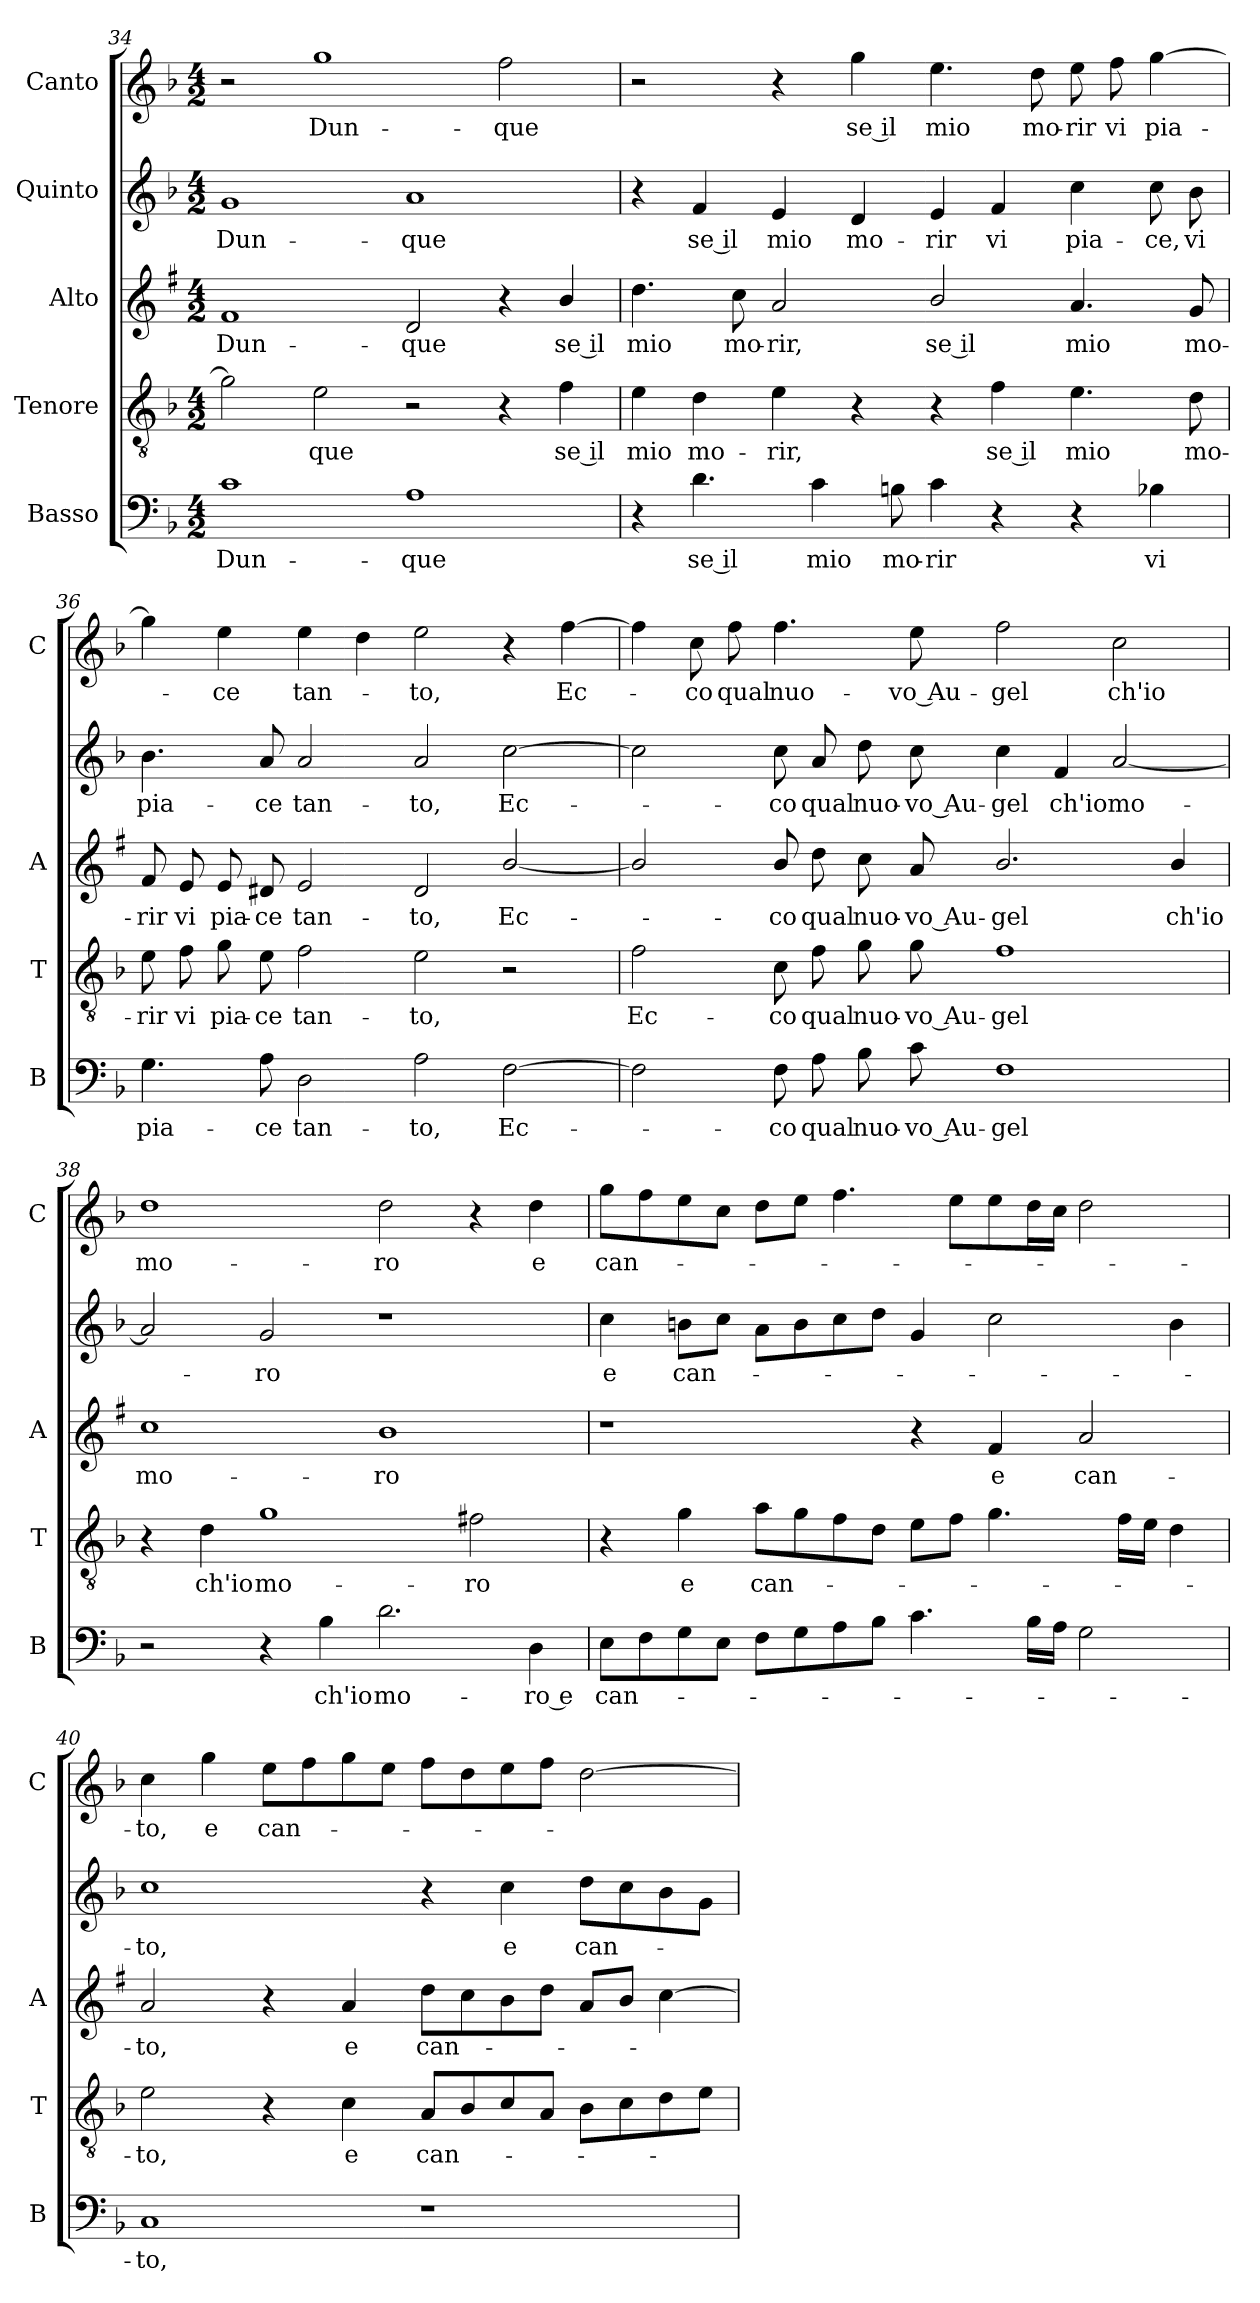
**kern	**text	**kern	**text	**kern	**text	**kern	**text	**kern	**text
*part5	*part5	*part4	*part4	*part3	*part3	*part2	*part2	*part1	*part1
*staff5	*staff5	*staff4	*staff4	*staff3	*staff3	*staff2	*staff2	*staff1	*staff1
*I"Basso	*	*I"Tenore	*	*I"Alto	*	*I"Quinto	*	*I"Canto	*
*I'B	*	*I'T	*	*I'A	*	*	*	*I'C	*
*clefF4	*	*clefGv2	*	*clefG2	*	*clefG2	*	*clefG2	*
*	*	*	*	*ITrd1c2	*	*	*	*	*
*k[b-]	*	*k[b-]	*	*k[b-]	*	*k[b-]	*	*k[b-]	*
*F:	*	*F:	*	*F:	*	*F:	*	*F:	*
*M4/2	*	*M4/2	*	*M4/2	*	*M4/2	*	*M4/2	*
=34	=34	=34	=34	=34	=34	=34	=34	=34	=34
!	!LO:LY:b	!	!	!	!LO:LY:b	!	!LO:LY:b	!	!
1c	Dun-	2g\]	.	1e	Dun-	1g	Dun-	2r	.
!	!	!	!LO:LY:b	!	!	!	!	!	!LO:LY:b
.	.	2e\	-que	.	.	.	.	1gg	Dun-
!	!LO:LY:b	!	!	!	!LO:LY:b	!	!LO:LY:b	!	!
1A	-que	2r	.	2c/	-que	1a	-que	.	.
!	!	!	!	!	!	!	!	!	!LO:LY:b
.	.	4r	.	4r	.	.	.	2ff\	-que
!	!	!	!LO:LY:b	!	!LO:LY:b	!	!	!	!
.	.	4f\	se il	4a/	se il	.	.	.	.
!!LO:LB:g=z
=35	=35	=35	=35	=35	=35	=35	=35	=35	=35
!	!	!	!LO:LY:b	!	!LO:LY:b	!	!	!	!
4r	.	4e\	mio	4.cc\	mio	4r	.	2r	.
!	!LO:LY:b	!	!LO:LY:b	!	!	!	!LO:LY:b	!	!
4.d\	se il	4d\	mo-	.	.	4f/	se il	.	.
!	!	!	!	!	!LO:LY:b	!	!	!	!
.	.	.	.	8b-\	mo-	.	.	.	.
!	!	!	!LO:LY:b	!	!LO:LY:b	!	!LO:LY:b	!	!
.	.	4e\	-rir,	2g/	-rir,	4e/	mio	4r	.
!	!LO:LY:b	!	!	!	!	!	!	!	!
4c\	mio	.	.	.	.	.	.	.	.
!	!	!	!	!	!	!	!LO:LY:b	!	!LO:LY:b
.	.	4r	.	.	.	4d/	mo-	4gg\	se il
!	!LO:LY:b	!	!	!	!	!	!	!	!
8Bn\	mo-	.	.	.	.	.	.	.	.
!	!LO:LY:b	!	!	!	!LO:LY:b	!	!LO:LY:b	!	!LO:LY:b
4c\	-rir	4r	.	2a/	se il	4e/	-rir	4.ee\	mio
!	!	!	!LO:LY:b	!	!	!	!LO:LY:b	!	!
4r	.	4f\	se il	.	.	4f/	vi	.	.
!	!	!	!	!	!	!	!	!	!LO:LY:b
.	.	.	.	.	.	.	.	8dd\	mo-
!	!	!	!LO:LY:b	!	!LO:LY:b	!	!LO:LY:b	!	!LO:LY:b
4r	.	4.e\	mio	4.g/	mio	4cc\	pia-	8ee\	-rir
!	!	!	!	!	!	!	!	!	!LO:LY:b
.	.	.	.	.	.	.	.	8ff\	vi
!	!LO:LY:b	!	!	!	!	!	!LO:LY:b	!	!LO:LY:b
4B-X\	vi	.	.	.	.	8cc\	-ce,	[4gg\	pia-
!	!	!	!LO:LY:b	!	!LO:LY:b	!	!LO:LY:b	!	!
.	.	8d\	mo-	8f/	mo-	8b-\	vi	.	.
=36	=36	=36	=36	=36	=36	=36	=36	=36	=36
!	!LO:LY:b	!	!LO:LY:b	!	!LO:LY:b	!	!LO:LY:b	!	!
4.G\	pia-	8e\	-rir	8e/	-rir	4.b-\	pia-	4gg\]	.
!	!	!	!LO:LY:b	!	!LO:LY:b	!	!	!	!
.	.	8f\	vi	8d/	vi	.	.	.	.
!	!	!	!LO:LY:b	!	!LO:LY:b	!	!	!	!LO:LY:b
.	.	8g\	pia-	8d/	pia-	.	.	4ee\	-ce
!	!LO:LY:b	!	!LO:LY:b	!	!LO:LY:b	!	!LO:LY:b	!	!
8A\	-ce	8e\	-ce	8c#X/	-ce	8a/	-ce	.	.
!	!LO:LY:b	!	!LO:LY:b	!	!LO:LY:b	!	!LO:LY:b	!	!LO:LY:b
2D\	tan-	2f\	tan-	2d/	tan-	2a/	tan-	4ee\	tan-
.	.	.	.	.	.	.	.	4dd\	.
!	!LO:LY:b	!	!LO:LY:b	!	!LO:LY:b	!	!LO:LY:b	!	!LO:LY:b
2A\	-to,	2e\	-to,	2c#/	-to,	2a/	-to,	2ee\	-to,
!	!LO:LY:b	!	!	!	!LO:LY:b	!	!LO:LY:b	!	!
[2F\	Ec-	2r	.	[2a/	Ec-	[2cc\	Ec-	4r	.
!	!	!	!	!	!	!	!	!	!LO:LY:b
.	.	.	.	.	.	.	.	[4ff\	Ec-
!!LO:LB:g=z
=37	=37	=37	=37	=37	=37	=37	=37	=37	=37
!	!	!	!LO:LY:b	!	!	!	!	!	!
2F\]	.	2f\	Ec-	2a/]	.	2cc\]	.	4ff\]	.
!	!	!	!	!	!	!	!	!	!LO:LY:b
.	.	.	.	.	.	.	.	8cc\	-co
!	!	!	!	!	!	!	!	!	!LO:LY:b
.	.	.	.	.	.	.	.	8ff\	qual
!	!LO:LY:b	!	!LO:LY:b	!	!LO:LY:b	!	!LO:LY:b	!	!LO:LY:b
8F\	-co	8c\	-co	8a/	-co	8cc\	-co	4.ff\	nuo-
!	!LO:LY:b	!	!LO:LY:b	!	!LO:LY:b	!	!LO:LY:b	!	!
8A\	qual	8f\	qual	8cc\	qual	8a/	qual	.	.
!	!LO:LY:b	!	!LO:LY:b	!	!LO:LY:b	!	!LO:LY:b	!	!
8B-\	nuo-	8g\	nuo-	8b-\	nuo-	8dd\	nuo-	.	.
!	!LO:LY:b	!	!LO:LY:b	!	!LO:LY:b	!	!LO:LY:b	!	!LO:LY:b
8c\	-vo Au-	8g\	-vo Au-	8g/	-vo Au-	8cc\	-vo Au-	8ee\	-vo Au-
!	!LO:LY:b	!	!LO:LY:b	!	!LO:LY:b	!	!LO:LY:b	!	!LO:LY:b
1F	-gel	1f	-gel	2.a/	-gel	4cc\	-gel	2ff\	-gel
!	!	!	!	!	!	!	!LO:LY:b	!	!
.	.	.	.	.	.	4f/	ch'io	.	.
!	!	!	!	!	!	!	!LO:LY:b	!	!LO:LY:b
.	.	.	.	.	.	[2a/	mo-	2cc\	ch'io
!	!	!	!	!	!LO:LY:b	!	!	!	!
.	.	.	.	4a/	ch'io	.	.	.	.
=38	=38	=38	=38	=38	=38	=38	=38	=38	=38
!	!	!	!	!	!LO:LY:b	!	!	!	!LO:LY:b
2r	.	4r	.	1b-	mo-	2a/]	.	1dd	mo-
!	!	!	!LO:LY:b	!	!	!	!	!	!
.	.	4d\	ch'io	.	.	.	.	.	.
!	!	!	!LO:LY:b	!	!	!	!LO:LY:b	!	!
4r	.	1g	mo-	.	.	2g/	-ro	.	.
!	!LO:LY:b	!	!	!	!	!	!	!	!
4B-\	ch'io	.	.	.	.	.	.	.	.
!	!LO:LY:b	!	!	!	!LO:LY:b	!	!	!	!LO:LY:b
2.d\	mo-	.	.	1a	-ro	1r	.	2dd\	-ro
!	!	!	!LO:LY:b	!	!	!	!	!	!
.	.	2f#X\	-ro	.	.	.	.	4r	.
!	!LO:LY:b	!	!	!	!	!	!	!	!LO:LY:b
4D\	-ro e	.	.	.	.	.	.	4dd\	e
=39	=39	=39	=39	=39	=39	=39	=39	=39	=39
!	!LO:LY:b	!	!	!	!	!	!LO:LY:b	!	!LO:LY:b
8E\L	can-	4r	.	1r	.	4cc\	e	8gg\L	can-
8F\	.	.	.	.	.	.	.	8ff\	.
!	!	!	!LO:LY:b	!	!	!	!LO:LY:b	!	!
8G\	.	4g\	e	.	.	8bn\L	can-	8ee\	.
8E\J	.	.	.	.	.	8cc\J	.	8cc\J	.
!	!	!	!LO:LY:b	!	!	!	!	!	!
8F\L	.	8a\L	can-	.	.	8a\L	.	8dd\L	.
8G\	.	8g\	.	.	.	8b\	.	8ee\J	.
8A\	.	8f\	.	.	.	8cc\	.	4.ff\	.
8B-\J	.	8d\J	.	.	.	8dd\J	.	.	.
4.c\	.	8e\L	.	4r	.	4g/	.	.	.
.	.	8f\J	.	.	.	.	.	8ee\L	.
!	!	!	!	!	!LO:LY:b	!	!	!	!
.	.	4.g\	.	4e/	e	2cc\	.	8ee\	.
16B-\LL	.	.	.	.	.	.	.	16dd\L	.
16A\JJ	.	.	.	.	.	.	.	16cc\JJ	.
!	!	!	!	!	!LO:LY:b	!	!	!	!
2G\	.	.	.	2g/	can-	.	.	2dd\	.
.	.	16f\LL	.	.	.	.	.	.	.
.	.	16e\JJ	.	.	.	.	.	.	.
.	.	4d\	.	.	.	4b\	.	.	.
!!LO:PB:g=z
=40	=40	=40	=40	=40	=40	=40	=40	=40	=40
!	!LO:LY:b	!	!LO:LY:b	!	!LO:LY:b	!	!LO:LY:b	!	!LO:LY:b
1C	-to,	2e\	-to,	2g/	-to,	1cc	-to,	4cc\	-to,
!	!	!	!	!	!	!	!	!	!LO:LY:b
.	.	.	.	.	.	.	.	4gg\	e
!	!	!	!	!	!	!	!	!	!LO:LY:b
.	.	4r	.	4r	.	.	.	8ee\L	can-
.	.	.	.	.	.	.	.	8ff\	.
!	!	!	!LO:LY:b	!	!LO:LY:b	!	!	!	!
.	.	4c\	e	4g/	e	.	.	8gg\	.
.	.	.	.	.	.	.	.	8ee\J	.
!	!	!	!LO:LY:b	!	!LO:LY:b	!	!	!	!
1r	.	8A/L	can-	8cc\L	can-	4r	.	8ff\L	.
.	.	8B-/	.	8b-\	.	.	.	8dd\	.
!	!	!	!	!	!	!	!LO:LY:b	!	!
.	.	8c/	.	8a\	.	4cc\	e	8ee\	.
.	.	8A/J	.	8cc\J	.	.	.	8ff\J	.
!	!	!	!	!	!	!	!LO:LY:b	!	!
.	.	8B-\L	.	8g/L	.	8dd\L	can-	[2dd\	.
.	.	8c\	.	8a/J	.	8cc\	.	.	.
.	.	8d\	.	[4b-\	.	8b-\	.	.	.
.	.	8e\J	.	.	.	8g\J	.	.	.
=	=	=	=	=	=	=	=	=	=
*-	*-	*-	*-	*-	*-	*-	*-	*-	*-
